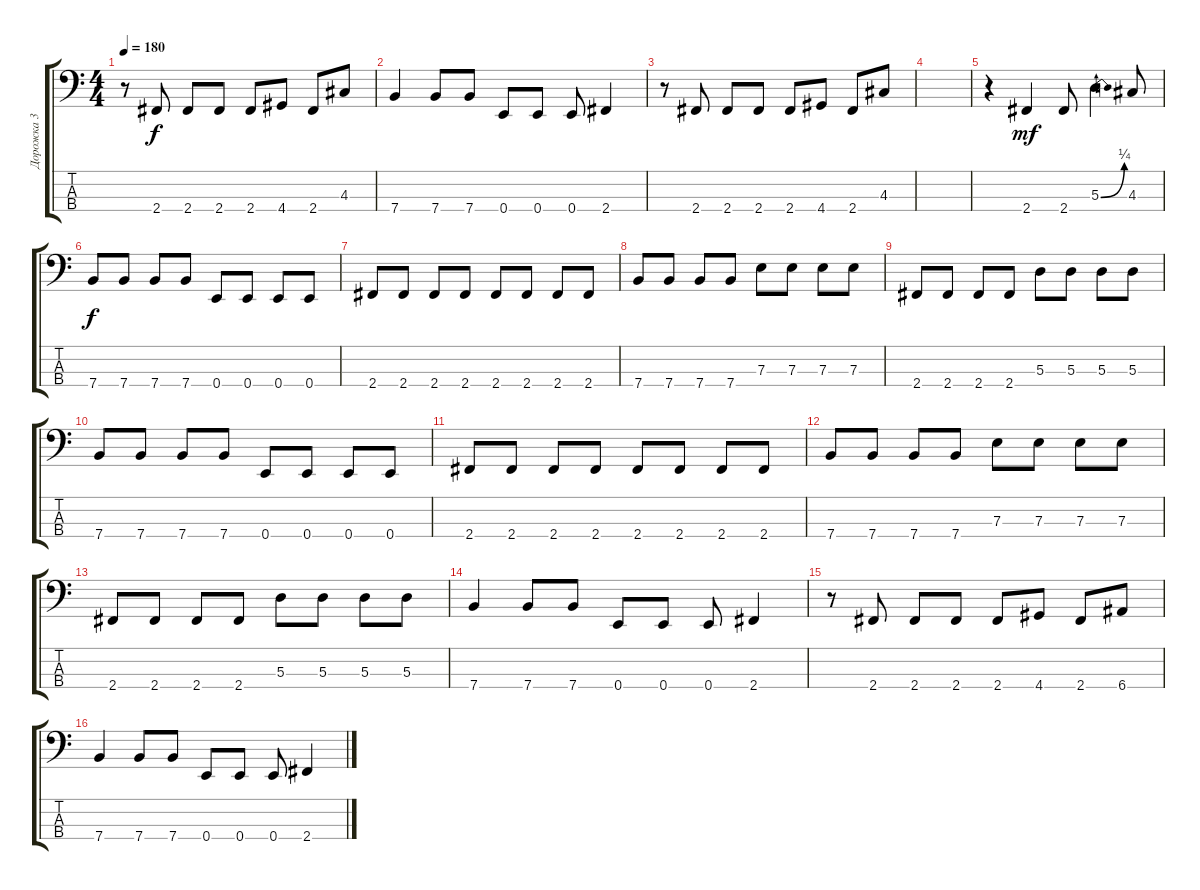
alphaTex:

\track ("Дорожка 3" "Дорожка 3") {instrument electricbasspick}
\staff {score tabs}
\tuning (G2 D2 A1 E1) {hide}
\ts (4 4)
\tempo 180
\clef f4
\ks c
r.8{dy f} 2.4.8 2.4.8 2.4.8 2.4.8 4.4.8 2.4.8 4.3.8 |
7.4.4 7.4.8 7.4.8 0.4.8 0.4.8 0.4.8 2.4.4 |
r.8 2.4.8 2.4.8 2.4.8 2.4.8 4.4.8 2.4.8 4.3.8 |
|
r.4 2.4.4{dy mf} 2.4.8 5.3{be (bend 0 0 60 1)}.4 4.3.8 |
7.4.8{dy f} 7.4.8 7.4.8 7.4.8 0.4.8 0.4.8 0.4.8 0.4.8 |
2.4.8 2.4.8 2.4.8 2.4.8 2.4.8 2.4.8 2.4.8 2.4.8 |
7.4.8 7.4.8 7.4.8 7.4.8 7.3.8 7.3.8 7.3.8 7.3.8 |
2.4.8 2.4.8 2.4.8 2.4.8 5.3.8 5.3.8 5.3.8 5.3.8 |
7.4.8 7.4.8 7.4.8 7.4.8 0.4.8 0.4.8 0.4.8 0.4.8 |
2.4.8 2.4.8 2.4.8 2.4.8 2.4.8 2.4.8 2.4.8 2.4.8 |
7.4.8 7.4.8 7.4.8 7.4.8 7.3.8 7.3.8 7.3.8 7.3.8 |
2.4.8 2.4.8 2.4.8 2.4.8 5.3.8 5.3.8 5.3.8 5.3.8 |
7.4.4 7.4.8 7.4.8 0.4.8 0.4.8 0.4.8 2.4.4 |
r.8 2.4.8 2.4.8 2.4.8 2.4.8 4.4.8 2.4.8 6.4.8 |
7.4.4 7.4.8 7.4.8 0.4.8 0.4.8 0.4.8 2.4.4
